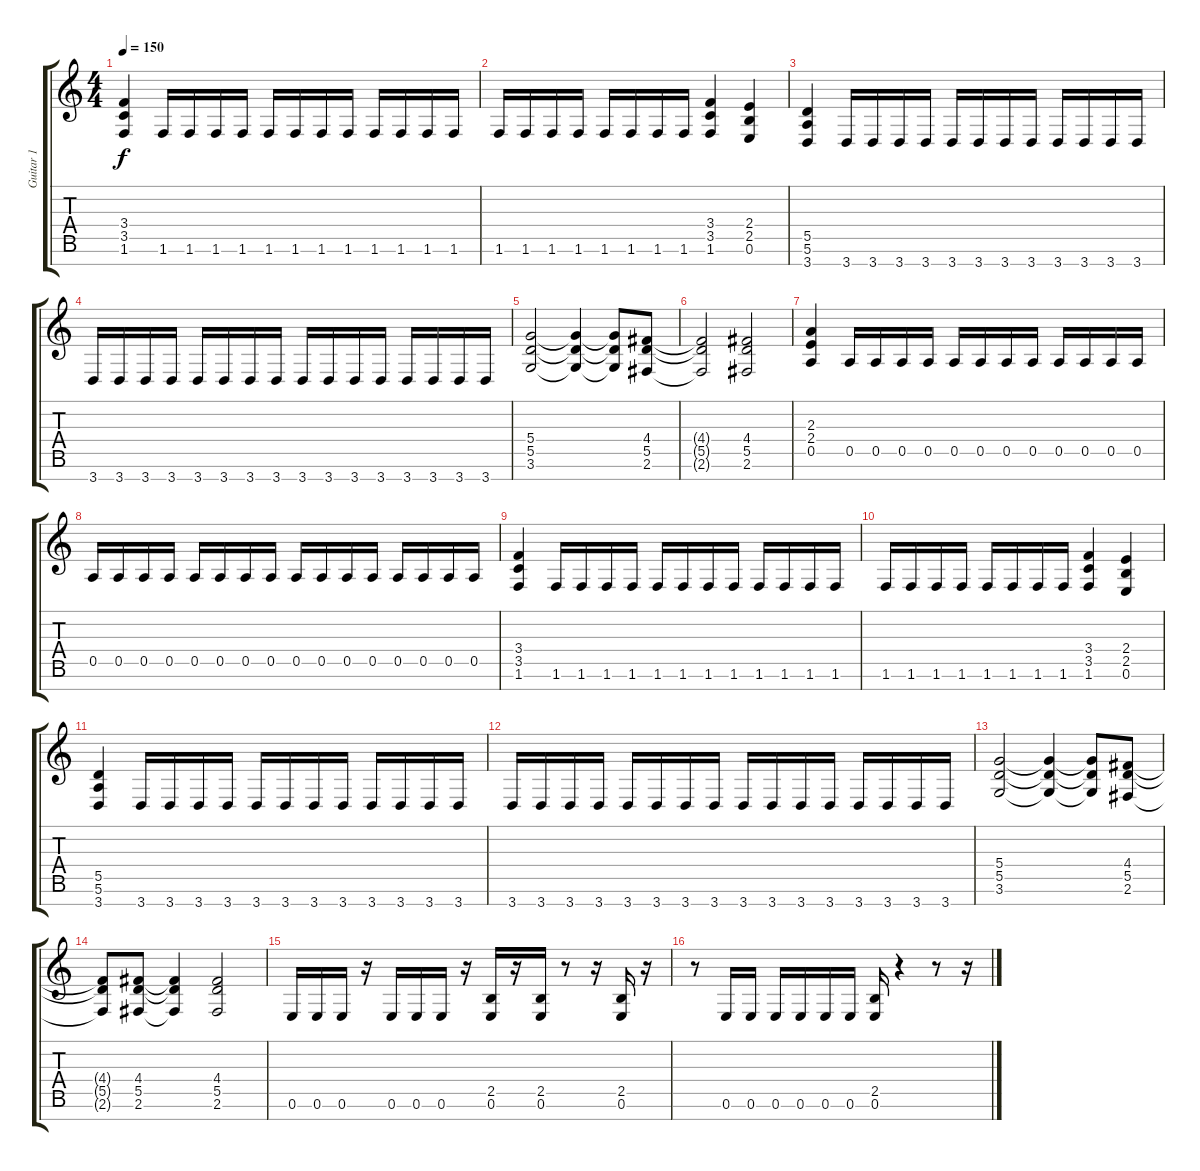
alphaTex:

\track ("Guitar 1" "Guitar 1") {instrument distortionguitar}
\staff {score tabs}
\tuning (E4 B3 G3 D3 A2 E2 B1) {hide}
\ts (4 4)
\tempo 150
\clef g2
\ks c
(3.4 3.5 1.6).4{dy f} 1.6.16 1.6.16 1.6.16 1.6.16 1.6.16 1.6.16 1.6.16 1.6.16 1.6.16 1.6.16 1.6.16 1.6.16 |
1.6.16 1.6.16 1.6.16 1.6.16 1.6.16 1.6.16 1.6.16 1.6.16 (3.4 3.5 1.6).4 (2.4 2.5 0.6).4 |
(5.5 5.6 3.7).4 3.7.16 3.7.16 3.7.16 3.7.16 3.7.16 3.7.16 3.7.16 3.7.16 3.7.16 3.7.16 3.7.16 3.7.16 |
3.7.16 3.7.16 3.7.16 3.7.16 3.7.16 3.7.16 3.7.16 3.7.16 3.7.16 3.7.16 3.7.16 3.7.16 3.7.16 3.7.16 3.7.16 3.7.16 |
(5.4 5.5 3.6).2 (5.4{t} 5.5{t} 3.6{t}).4 (5.4{t} 5.5{t} 3.6{t}).8 (4.4 5.5 2.6).8 |
(4.4{t} 5.5{t} 2.6{t}).2 (4.4 5.5 2.6).2 |
(2.3 2.4 0.5).4 0.5.16 0.5.16 0.5.16 0.5.16 0.5.16 0.5.16 0.5.16 0.5.16 0.5.16 0.5.16 0.5.16 0.5.16 |
0.5.16 0.5.16 0.5.16 0.5.16 0.5.16 0.5.16 0.5.16 0.5.16 0.5.16 0.5.16 0.5.16 0.5.16 0.5.16 0.5.16 0.5.16 0.5.16 |
(3.4 3.5 1.6).4 1.6.16 1.6.16 1.6.16 1.6.16 1.6.16 1.6.16 1.6.16 1.6.16 1.6.16 1.6.16 1.6.16 1.6.16 |
1.6.16 1.6.16 1.6.16 1.6.16 1.6.16 1.6.16 1.6.16 1.6.16 (3.4 3.5 1.6).4 (2.4 2.5 0.6).4 |
(5.5 5.6 3.7).4 3.7.16 3.7.16 3.7.16 3.7.16 3.7.16 3.7.16 3.7.16 3.7.16 3.7.16 3.7.16 3.7.16 3.7.16 |
3.7.16 3.7.16 3.7.16 3.7.16 3.7.16 3.7.16 3.7.16 3.7.16 3.7.16 3.7.16 3.7.16 3.7.16 3.7.16 3.7.16 3.7.16 3.7.16 |
(5.4 5.5 3.6).2 (5.4{t} 5.5{t} 3.6{t}).4 (5.4{t} 5.5{t} 3.6{t}).8 (4.4 5.5 2.6).8 |
(4.4{t} 5.5{t} 2.6{t}).8 (4.4 5.5 2.6).8 (4.4{t} 5.5{t} 2.6{t}).4 (4.4 5.5 2.6).2 |
0.6.16 0.6.16 0.6.16 r.16 0.6.16 0.6.16 0.6.16 r.16 (2.5 0.6).16 r.16 (2.5 0.6).16 r.8 r.16 (2.5 0.6).16 r.16 |
r.8 0.6.16 0.6.16 0.6.16 0.6.16 0.6.16 0.6.16 (2.5 0.6).16 r.4 r.8 r.16
